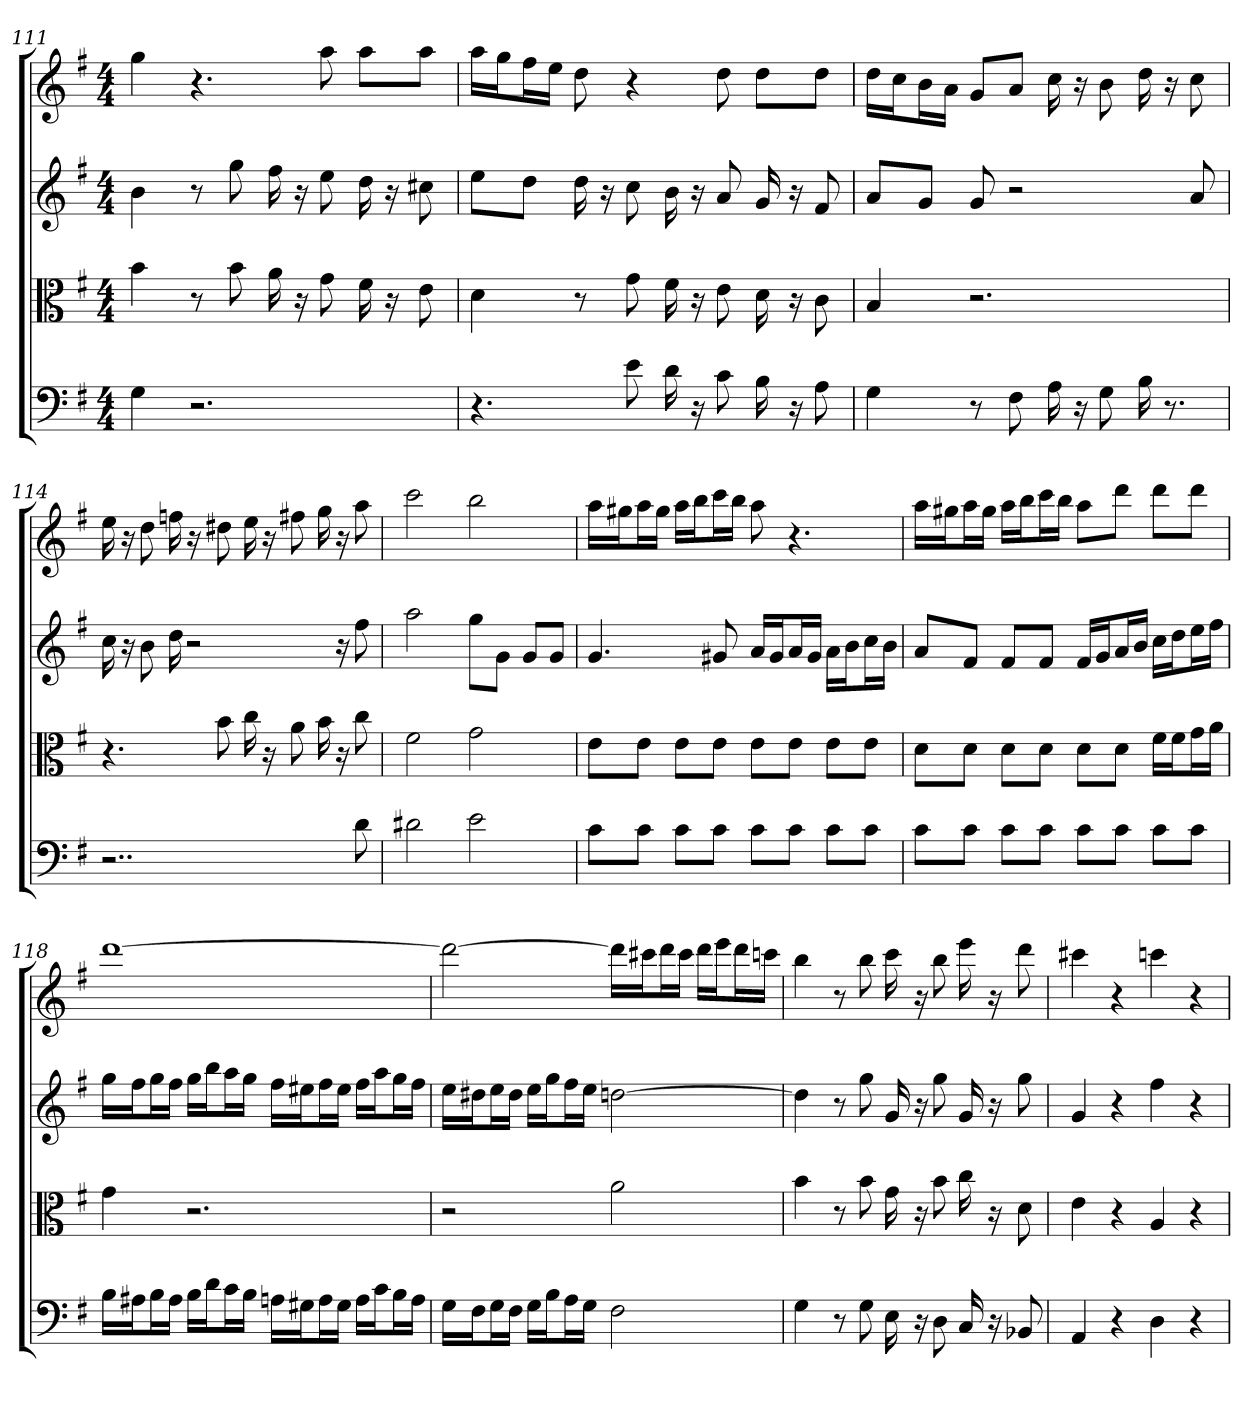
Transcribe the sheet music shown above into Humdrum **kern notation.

**kern	**kern	**kern	**kern
*part4	*part3	*part2	*part1
*staff4	*staff3	*staff2	*staff1
*clefF4	*clefC3	*	*
*k[f#]	*k[f#]	*k[f#]	*k[f#]
*G:	*G:	*G:	*G:
*M4/4	*M4/4	*M4/4	*M4/4
=111	=111	=111	=111
4G	4b	4b	4gg
2.r	8r	8r	4.r
.	8b	8gg	.
.	16a	16ff#	.
.	16r	16r	.
.	8g	8ee	8aa
.	16f#	16dd	8aaL
.	16r	16r	.
.	8e	8cc#X	8aaJ
=112	=112	=112	=112
4.r	4d	8eeL	16aaLL
.	.	.	16ggJ
.	.	8ddJ	16ff#L
.	.	.	16eeJJ
.	8r	16dd	8dd
.	.	16r	.
8e	8g	8cc	4r
16d	16f#	16b	.
16r	16r	16r	.
8c	8e	8a	8dd
16B	16d	16g	8ddL
16r	16r	16r	.
8A	8c	8f#	8ddJ
=113	=113	=113	=113
4G	4B	8aL	16ddLL
.	.	.	16ccJ
.	.	8gJ	16bL
.	.	.	16aJJ
8r	2.r	8g	8gL
8F#	.	2r	8aJ
16A	.	.	16cc
16r	.	.	16r
8G	.	.	8b
16B	.	.	16dd
8.r	.	.	16r
.	.	8a	8cc
=114	=114	=114	=114
2..r	4.r	16cc	16ee
.	.	16r	16r
.	.	8b	8dd
.	.	16dd	16ffn
.	.	2r	16r
.	8b	.	8dd#X
.	16cc	.	16ee
.	16r	.	16r
.	8a	.	8ff#X
.	16b	.	16gg
.	16r	16r	16r
8d	8cc	8ff#	8aa
=115	=115	=115	=115
2d#X	2f#	2aa	2ccc
2e	2g	8ggL	2bb
.	.	8gJ	.
.	.	8gL	.
.	.	8gJ	.
=116	=116	=116	=116
8c\L	8e\L	4.g	16aaLL
.	.	.	16gg#XJ
8c\J	8e\J	.	16aaL
.	.	.	16gg#JJ
8c\L	8e\L	.	16aaLL
.	.	.	16bbJ
8c\J	8e\J	8g#X	16cccL
.	.	.	16bbJJ
8c\L	8e\L	16aLL	8aa
.	.	16g#J	.
8c\J	8e\J	16aL	4.r
.	.	16g#JJ	.
8c\L	8e\L	16aLL	.
.	.	16bJ	.
8c\J	8e\J	16ccL	.
.	.	16bJJ	.
=117	=117	=117	=117
8c\L	8d\L	8aL	16aaLL
.	.	.	16gg#XJ
8c\J	8d\J	8f#J	16aaL
.	.	.	16gg#JJ
8c\L	8d\L	8f#L	16aaLL
.	.	.	16bbJ
8c\J	8d\J	8f#J	16cccL
.	.	.	16bbJJ
8c\L	8d\L	16f#LL	8aaL
.	.	16gJ	.
8c\J	8d\J	16aL	8dddJ
.	.	16bJJ	.
8c\L	16f#\LL	16ccLL	8dddL
.	16f#\J	16ddJ	.
8c\J	16g\L	16eeL	8dddJ
.	16a\JJ	16ff#JJ	.
=118	=118	=118	=118
16B\LL	4g	16ggLL	[1ddd
16A#X\J	.	16ff#J	.
16B\L	.	16ggL	.
16A#\JJ	.	16ff#JJ	.
16B\LL	2.r	16ggLL	.
16d\J	.	16bbJ	.
16c\L	.	16aaL	.
16B\JJ	.	16ggJJ	.
16An\LL	.	16ff#LL	.
16G#X\J	.	16ee#XJ	.
16A\L	.	16ff#L	.
16G#\JJ	.	16ee#JJ	.
16A\LL	.	16ff#LL	.
16c\J	.	16aaJ	.
16B\L	.	16ggL	.
16A\JJ	.	16ff#JJ	.
=119	=119	=119	=119
16G\LL	2r	16eeLL	2ddd_
16F#\J	.	16dd#XJ	.
16G\L	.	16eeL	.
16F#\JJ	.	16dd#JJ	.
16G\LL	.	16eeLL	.
16B\J	.	16ggJ	.
16A\L	.	16ff#L	.
16G\JJ	.	16eeJJ	.
2F#	2a	[2ddn	16dddLL]
.	.	.	16ccc#XJ
.	.	.	16dddL
.	.	.	16ccc#JJ
.	.	.	16dddLL
.	.	.	16eeeJ
.	.	.	16dddL
.	.	.	16cccnJJ
=120	=120	=120	=120
4G	4b	4dd]	4bb
8r	8r	8r	8r
8G	8b	8gg	8bb
16E	16g	16g	16ccc
16r	16r	16r	16r
8D	8b	8gg	8bb
16C	16cc	16g	16eee
16r	16r	16r	16r
8BB-X	8d	8gg	8ddd
=121	=121	=121	=121
4AA	4e	4g	4ccc#X
4r	4r	4r	4r
4D	4A	4ff#	4cccn
4r	4r	4r	4r
=	=	=	=
*-	*-	*-	*-
